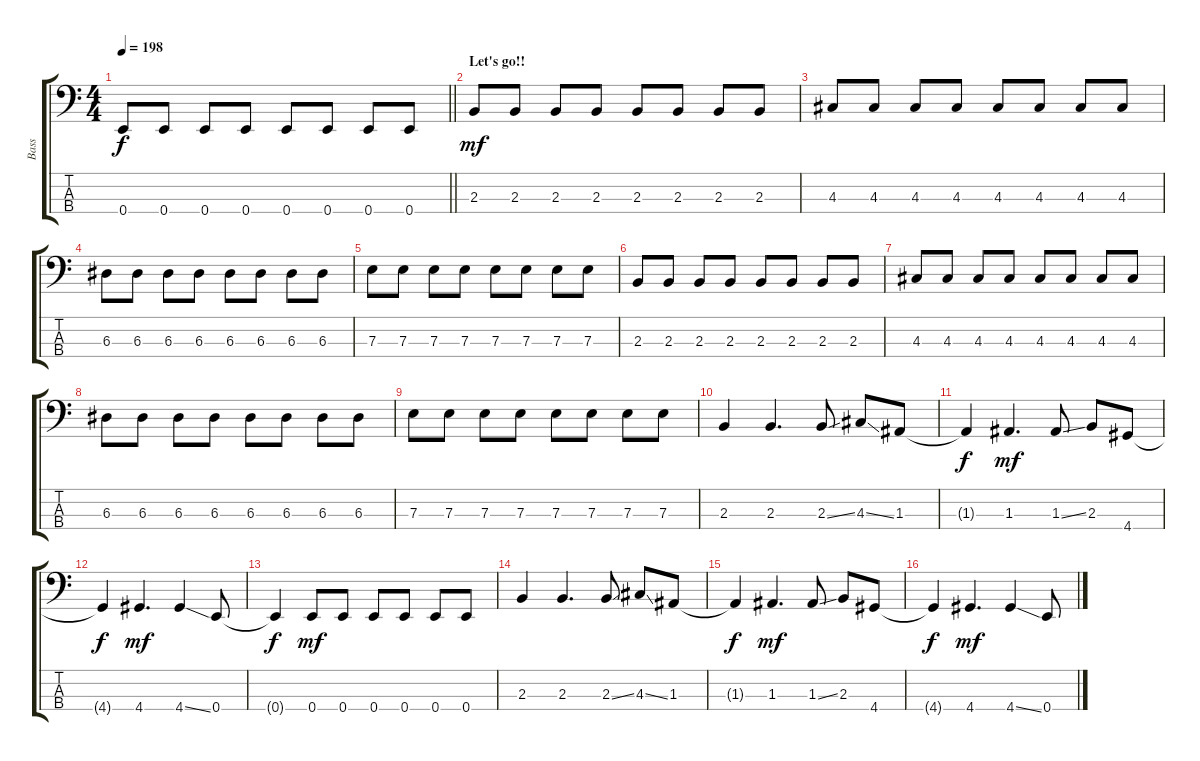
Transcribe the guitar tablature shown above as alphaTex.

\track ("Bass" "Bass") {instrument electricbasspick}
\staff {score tabs}
\tuning (G2 D2 A1 E1) {hide}
\ts (4 4)
\tempo 198
\clef f4
\barLineRight lightlight
\ks c
0.4.8{dy f} 0.4.8 0.4.8 0.4.8 0.4.8 0.4.8 0.4.8 0.4.8 |
\section ("" "Let's go!!")
2.3.8{dy mf} 2.3.8 2.3.8 2.3.8 2.3.8 2.3.8 2.3.8 2.3.8 |
4.3.8 4.3.8 4.3.8 4.3.8 4.3.8 4.3.8 4.3.8 4.3.8 |
6.3.8 6.3.8 6.3.8 6.3.8 6.3.8 6.3.8 6.3.8 6.3.8 |
7.3.8 7.3.8 7.3.8 7.3.8 7.3.8 7.3.8 7.3.8 7.3.8 |
2.3.8 2.3.8 2.3.8 2.3.8 2.3.8 2.3.8 2.3.8 2.3.8 |
4.3.8 4.3.8 4.3.8 4.3.8 4.3.8 4.3.8 4.3.8 4.3.8 |
6.3.8 6.3.8 6.3.8 6.3.8 6.3.8 6.3.8 6.3.8 6.3.8 |
7.3.8 7.3.8 7.3.8 7.3.8 7.3.8 7.3.8 7.3.8 7.3.8 |
2.3.4 2.3.4{d} 2.3{ss}.8 4.3{ss}.8 1.3.8 |
1.3{t}.4{dy f} 1.3.4{d dy mf} 1.3{ss}.8 2.3.8 4.4.8 |
4.4{t}.4{dy f} 4.4.4{d dy mf} 4.4{ss}.4 0.4.8 |
0.4{t}.4{dy f} 0.4.8{dy mf} 0.4.8 0.4.8 0.4.8 0.4.8 0.4.8 |
2.3.4 2.3.4{d} 2.3{ss}.8 4.3{ss}.8 1.3.8 |
1.3{t}.4{dy f} 1.3.4{d dy mf} 1.3{ss}.8 2.3.8 4.4.8 |
4.4{t}.4{dy f} 4.4.4{d dy mf} 4.4{ss}.4 0.4.8
